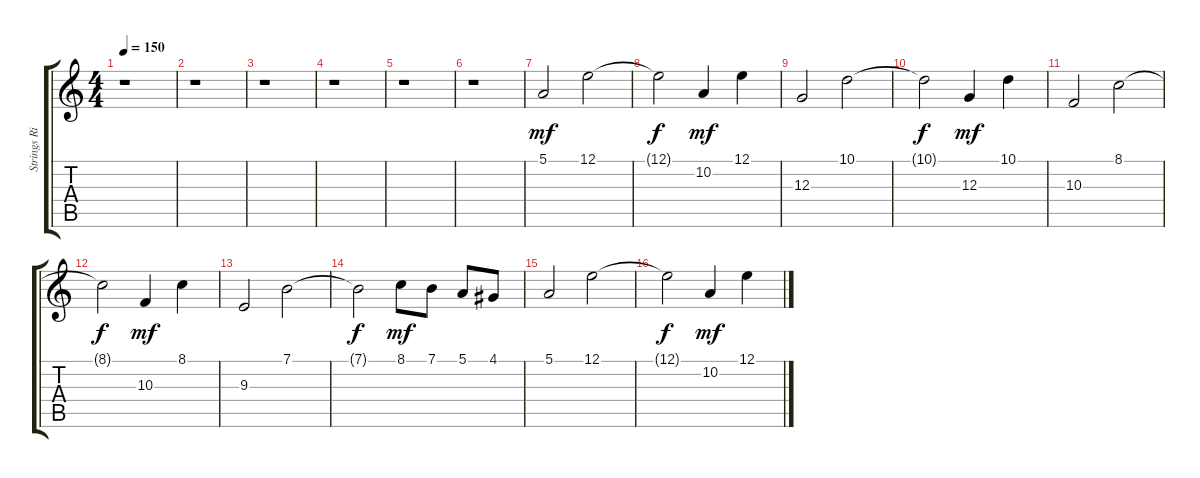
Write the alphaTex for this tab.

\track ("Strings Right Hand" "Strings Ri") {instrument stringensemble1}
\staff {score tabs}
\tuning (E4 B3 G3 D3 A2 E2) {hide}
\ts (4 4)
\tempo 150
\clef g2
\ks c
r.1{dy mf} |
r.1 |
r.1 |
r.1 |
r.1 |
r.1 |
5.1.2 12.1.2 |
12.1{t}.2{dy f} 10.2.4{dy mf} 12.1.4 |
12.3.2 10.1.2 |
10.1{t}.2{dy f} 12.3.4{dy mf} 10.1.4 |
10.3.2 8.1.2 |
8.1{t}.2{dy f} 10.3.4{dy mf} 8.1.4 |
9.3.2 7.1.2 |
7.1{t}.2{dy f} 8.1.8{dy mf} 7.1.8 5.1.8 4.1.8 |
5.1.2 12.1.2 |
12.1{t}.2{dy f} 10.2.4{dy mf} 12.1.4
